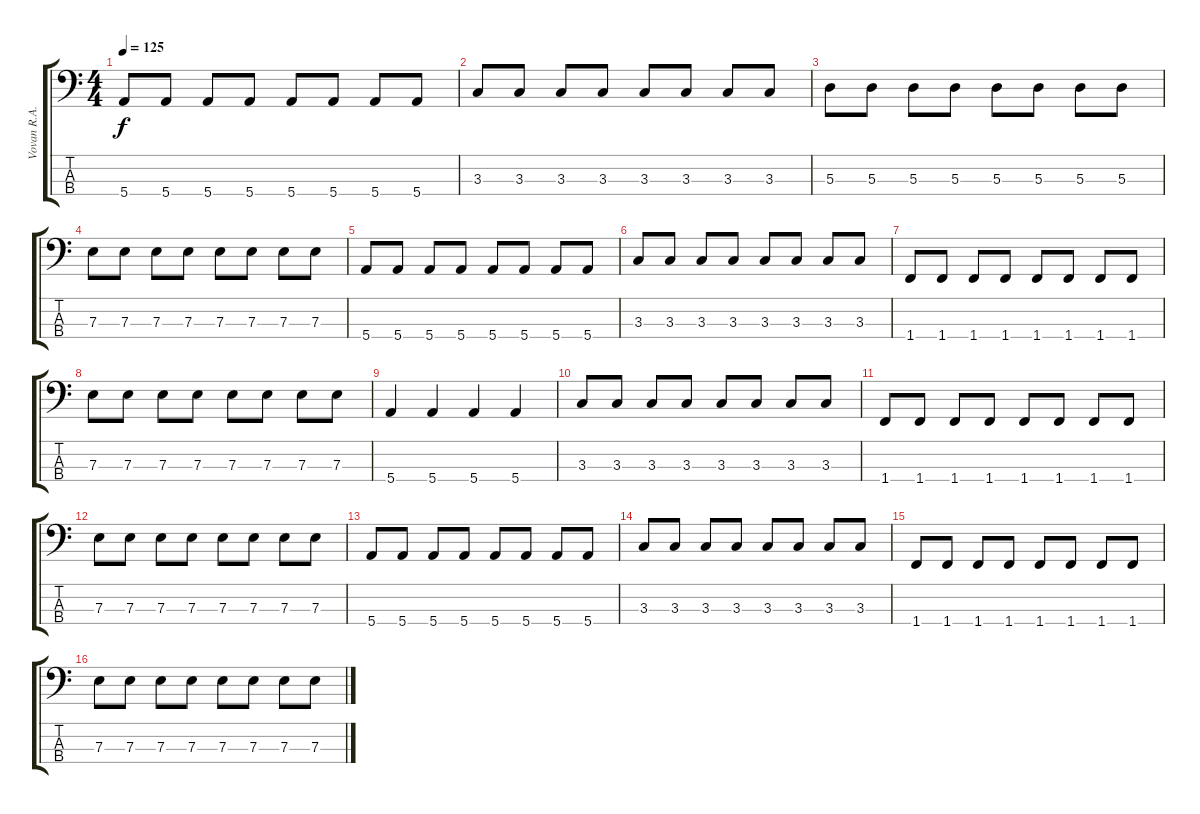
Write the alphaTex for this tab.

\track ("Vovan R.A.K (FILL-BASS)" "Vovan R.A.") {instrument electricbasspick}
\staff {score tabs}
\tuning (G2 D2 A1 E1) {hide}
\ts (4 4)
\tempo 125
\clef f4
\ks c
5.4.8{dy f instrument electricbasspick} 5.4.8 5.4.8 5.4.8 5.4.8 5.4.8 5.4.8 5.4.8 |
3.3.8 3.3.8 3.3.8 3.3.8 3.3.8 3.3.8 3.3.8 3.3.8 |
5.3.8 5.3.8 5.3.8 5.3.8 5.3.8 5.3.8 5.3.8 5.3.8 |
7.3.8 7.3.8 7.3.8 7.3.8 7.3.8 7.3.8 7.3.8 7.3.8 |
5.4.8 5.4.8 5.4.8 5.4.8 5.4.8 5.4.8 5.4.8 5.4.8 |
3.3.8 3.3.8 3.3.8 3.3.8 3.3.8 3.3.8 3.3.8 3.3.8 |
1.4.8 1.4.8 1.4.8 1.4.8 1.4.8 1.4.8 1.4.8 1.4.8 |
7.3.8 7.3.8 7.3.8 7.3.8 7.3.8 7.3.8 7.3.8 7.3.8 |
5.4.4 5.4.4 5.4.4 5.4.4 |
3.3.8 3.3.8 3.3.8 3.3.8 3.3.8 3.3.8 3.3.8 3.3.8 |
1.4.8 1.4.8 1.4.8 1.4.8 1.4.8 1.4.8 1.4.8 1.4.8 |
7.3.8 7.3.8 7.3.8 7.3.8 7.3.8 7.3.8 7.3.8 7.3.8 |
5.4.8 5.4.8 5.4.8 5.4.8 5.4.8 5.4.8 5.4.8 5.4.8 |
3.3.8 3.3.8 3.3.8 3.3.8 3.3.8 3.3.8 3.3.8 3.3.8 |
1.4.8 1.4.8 1.4.8 1.4.8 1.4.8 1.4.8 1.4.8 1.4.8 |
7.3.8 7.3.8 7.3.8 7.3.8 7.3.8 7.3.8 7.3.8 7.3.8
